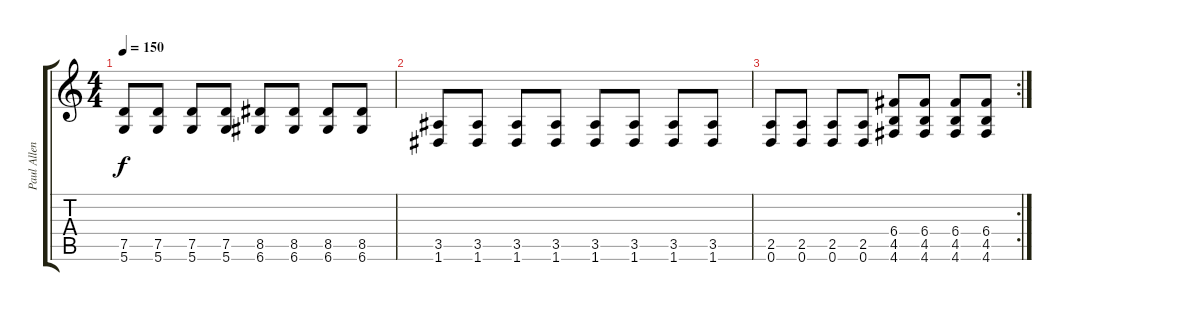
\track ("Paul Allender" "Paul Allen") {instrument distortionguitar}
\staff {score tabs}
\tuning (D4 A3 F3 C3 G2 D2) {hide}
\ts (4 4)
\tempo 150
\clef g2
\ks c
(7.5 5.6).8{dy f} (7.5 5.6).8 (7.5 5.6).8 (7.5 5.6).8 (8.5 6.6).8 (8.5 6.6).8 (8.5 6.6).8 (8.5 6.6).8 |
(3.5 1.6).8 (3.5 1.6).8 (3.5 1.6).8 (3.5 1.6).8 (3.5 1.6).8 (3.5 1.6).8 (3.5 1.6).8 (3.5 1.6).8 |
\rc 2
(2.5 0.6).8 (2.5 0.6).8 (2.5 0.6).8 (2.5 0.6).8 (6.4 4.5 4.6).8 (6.4 4.5 4.6).8 (6.4 4.5 4.6).8 (6.4 4.5 4.6).8
